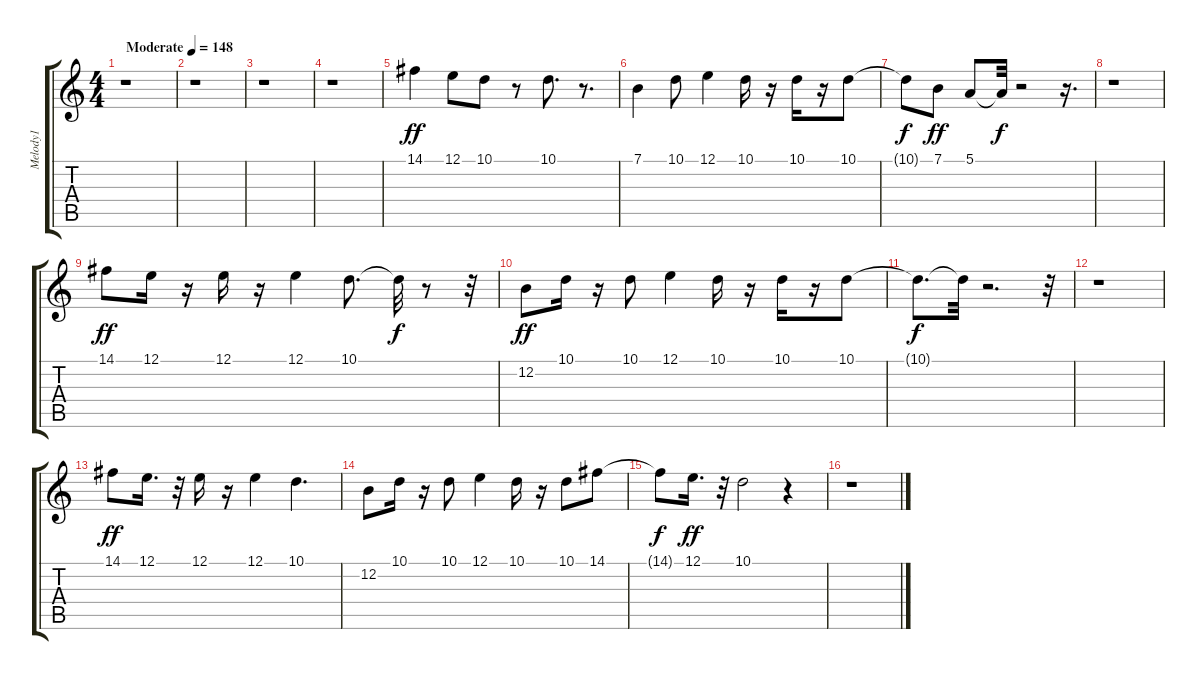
\track ("Melody1" "Melody1") {instrument flute}
\staff {score tabs}
\tuning (E4 B3 G3 D3 A2 E2) {hide}
\ts (4 4)
\tempo (148 "Moderate")
\clef g2
\ks c
r.1{dy ff instrument flute} |
r.1 |
r.1 |
r.1 |
14.1.4 12.1.8 10.1.8 r.8 10.1.8{d} r.8{d} |
7.1.4 10.1.8 12.1.4 10.1.16 r.16 10.1.16 r.16 10.1.8 |
10.1{t}.8{dy f} 7.1.8{dy ff} 5.1.8 5.1{t}.32{dy f} r.2 r.16{d} |
r.1 |
14.1.8{dy ff} 12.1.16 r.16 12.1.16 r.16 12.1.4 10.1.8{d} 10.1{t}.32{dy f} r.8 r.32 |
12.2.8{dy ff} 10.1.16 r.16 10.1.8 12.1.4 10.1.16 r.16 10.1.16 r.16 10.1.8 |
10.1{t}.8{d dy f} 10.1{t}.32 r.2{d} r.32 |
r.1 |
14.1.8{dy ff} 12.1.16{d} r.32 12.1.16 r.16 12.1.4 10.1.4{d} |
12.2.8 10.1.16 r.16 10.1.8 12.1.4 10.1.16 r.16 10.1.8 14.1.8 |
14.1{t}.8{dy f} 12.1.16{d dy ff} r.32 10.1.2 r.4 |
r.1
